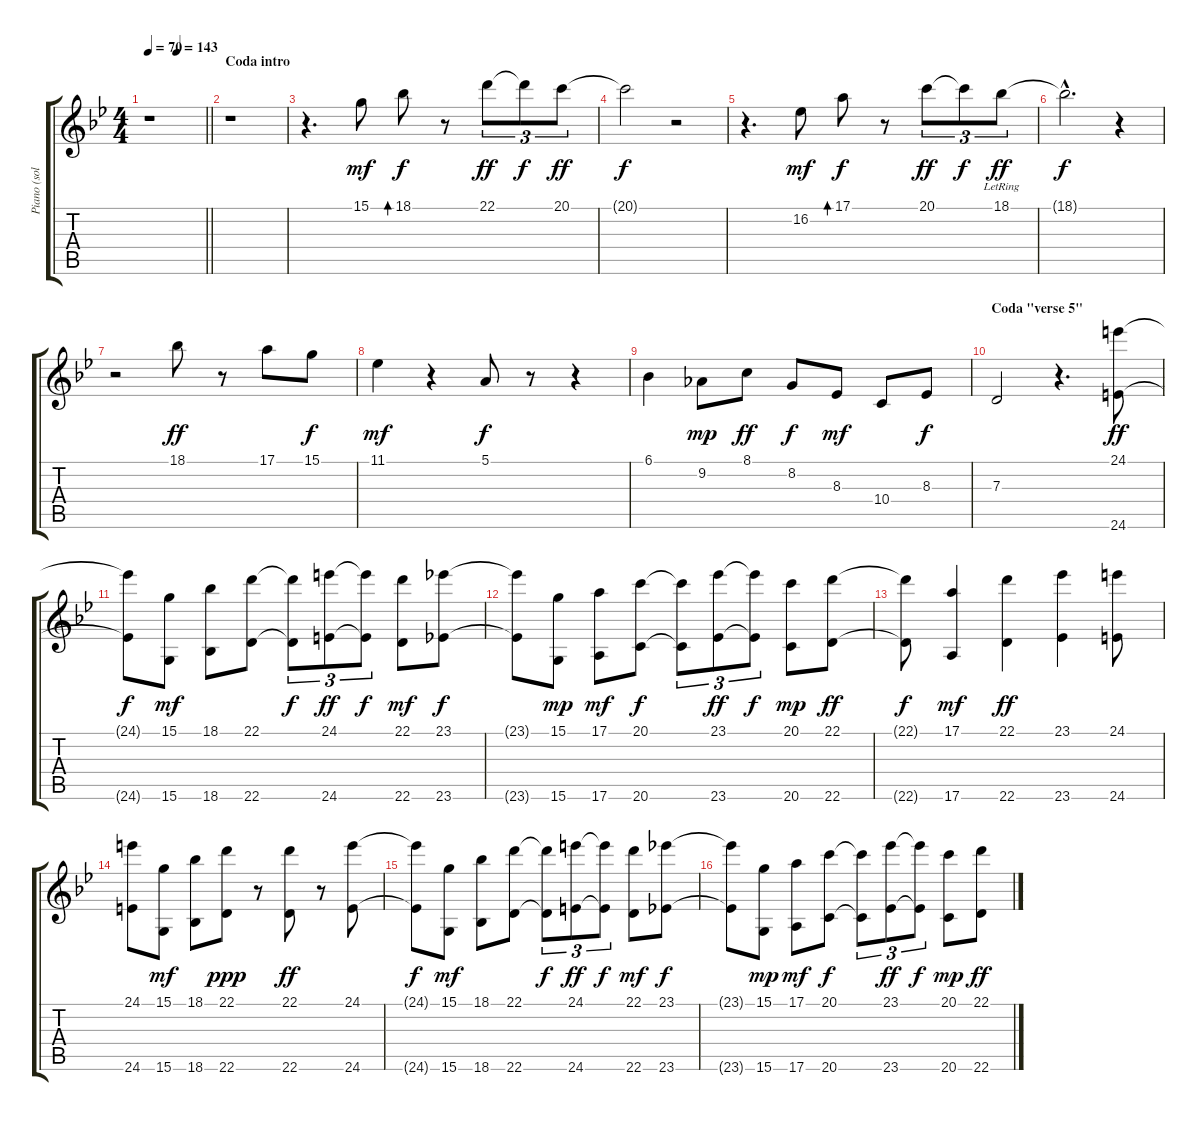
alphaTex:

\track ("Piano (solo+coda)" "Piano (sol") {instrument brightacousticpiano}
\staff {score tabs}
\tuning (E4 B3 G3 D3 A2 E2) {hide}
\ts (4 4)
\tempo 70
\tempo (143 0.5)
\clef g2
\barLineRight lightlight
\ks gminor
r.1{dy f} |
\section ("" "Coda intro")
r.1 |
r.4{d} 15.1.8{dy mf} 18.1.8{bd 240 dy f} r.8 22.1.8{tu (3 2) dy ff} 22.1{t}.8{tu (3 2) dy f} 20.1.8{tu (3 2) dy ff} |
20.1{t}.2{dy f} r.2 |
r.4{d} 16.2.8{dy mf} 17.1.8{bd 240 dy f} r.8 20.1.8{tu (3 2) dy ff} 20.1{t}.8{tu (3 2) dy f} 18.1{lr}.8{tu (3 2) dy ff} |
18.1{hac t}.2{d dy f} r.4 |
r.2 18.1.8{dy ff} r.8 17.1.8 15.1.8{dy f} |
11.1.4{dy mf} r.4 5.1.8{dy f} r.8 r.4 |
6.1.4 9.2.8{dy mp} 8.1.8{dy ff} 8.2.8{dy f} 8.3.8{dy mf} 10.4.8 8.3.8{dy f} |
\section ("" "Coda \"verse 5\"")
7.3.2 r.4{d} (24.1 24.6).8{dy ff} |
(24.1{t} 24.6{t}).8{dy f} (15.1 15.6).8{dy mf} (18.1 18.6).8 (22.1 22.6).8 (22.1{t} 22.6{t}).8{tu (3 2) dy f} (24.1 24.6).8{tu (3 2) dy ff} (24.1{t} 24.6{t}).8{tu (3 2) dy f} (22.1 22.6).8{dy mf} (23.1 23.6).8{dy f} |
(23.1{t} 23.6{t}).8 (15.1 15.6).8{dy mp} (17.1 17.6).8{dy mf} (20.1 20.6).8{dy f} (20.1{t} 20.6{t}).8{tu (3 2)} (23.1 23.6).8{tu (3 2) dy ff} (23.1{t} 23.6{t}).8{tu (3 2) dy f} (20.1 20.6).8{dy mp} (22.1 22.6).8{dy ff} |
(22.1{t} 22.6{t}).8{dy f} (17.1 17.6).4{dy mf} (22.1 22.6).4{dy ff} (23.1 23.6).4 (24.1 24.6).8 |
(24.1 24.6).8 (15.1 15.6).8{dy mf} (18.1 18.6).8 (22.1 22.6).8{dy ppp} r.8 (22.1 22.6).8{dy ff} r.8 (24.1 24.6).8 |
(24.1{t} 24.6{t}).8{dy f} (15.1 15.6).8{dy mf} (18.1 18.6).8 (22.1 22.6).8 (22.1{t} 22.6{t}).8{tu (3 2) dy f} (24.1 24.6).8{tu (3 2) dy ff} (24.1{t} 24.6{t}).8{tu (3 2) dy f} (22.1 22.6).8{dy mf} (23.1 23.6).8{dy f} |
(23.1{t} 23.6{t}).8 (15.1 15.6).8{dy mp} (17.1 17.6).8{dy mf} (20.1 20.6).8{dy f} (20.1{t} 20.6{t}).8{tu (3 2)} (23.1 23.6).8{tu (3 2) dy ff} (23.1{t} 23.6{t}).8{tu (3 2) dy f} (20.1 20.6).8{dy mp} (22.1 22.6).8{dy ff}
